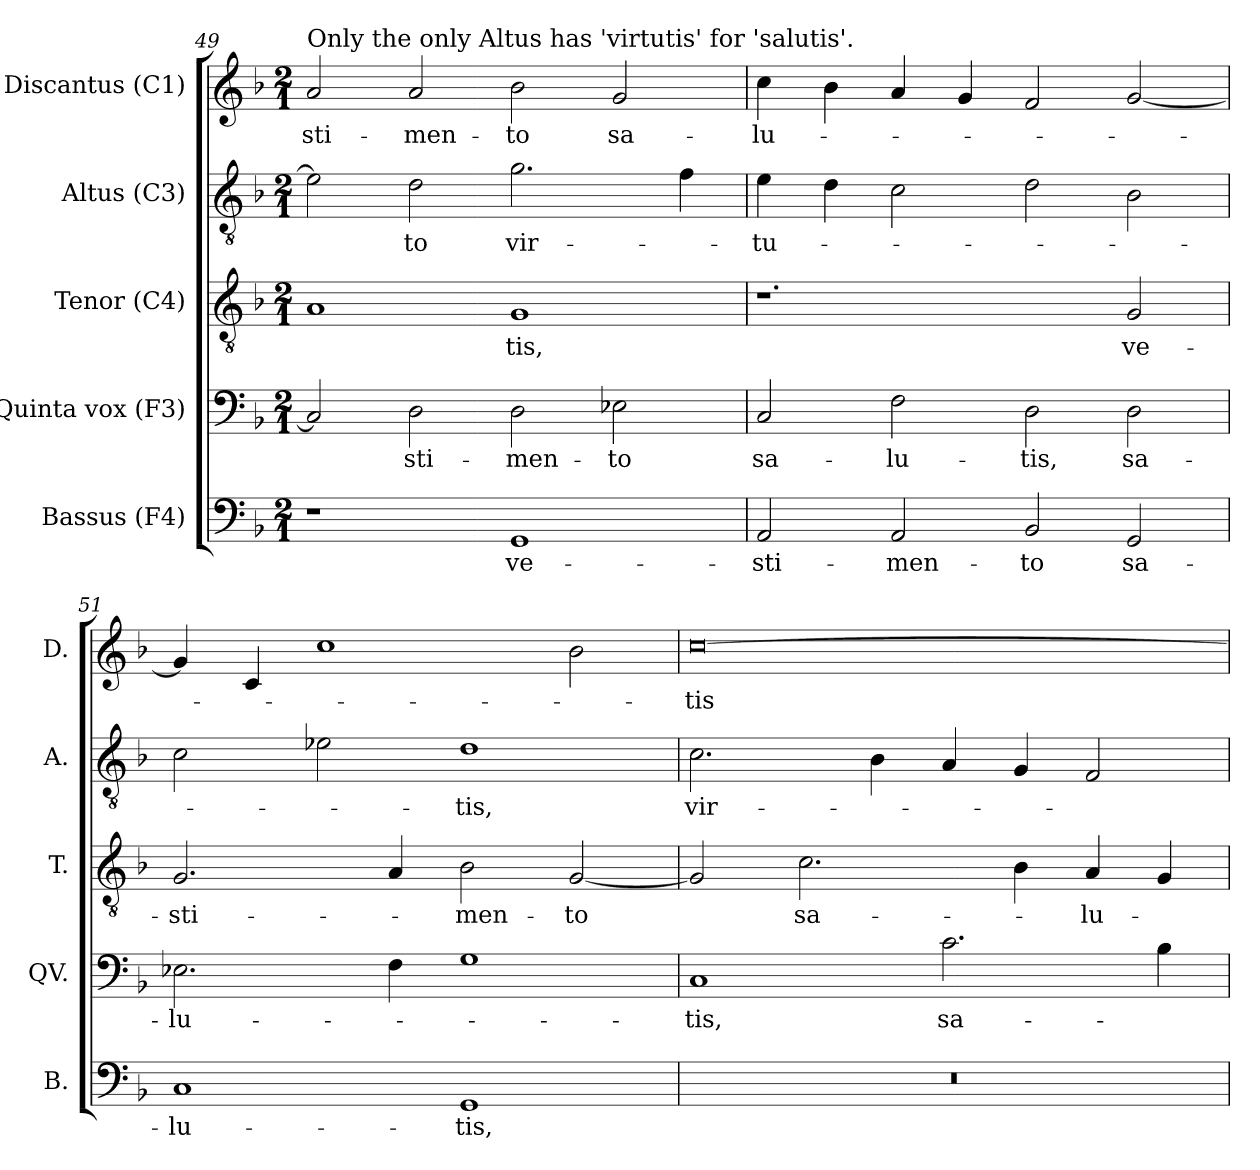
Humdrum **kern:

**kern	**text	**kern	**text	**kern	**text	**kern	**text	**kern	**text
*part5	*part5	*part4	*part4	*part3	*part3	*part2	*part2	*part1	*part1
*staff5	*staff5	*staff4	*staff4	*staff3	*staff3	*staff2	*staff2	*staff1	*staff1
*I"Bassus (F4)	*	*I"Quinta vox (F3)	*	*I"Tenor (C4)	*	*I"Altus (C3)	*	*I"Discantus (C1)	*
*I'B.	*	*I'QV.	*	*I'T.	*	*I'A.	*	*I'D.	*
!!LO:PB:g=z
*clefF4	*	*clefF4	*	*clefGv2	*	*clefGv2	*	*clefG2	*
*	*	*ITrd7c12	*	*ITrd7c12	*	*	*	*	*
*k[b-]	*	*k[b-]	*	*k[b-]	*	*k[b-]	*	*k[b-]	*
*F:	*	*F:	*	*F:	*	*F:	*	*F:	*
*M2/1	*	*M2/1	*	*M2/1	*	*M2/1	*	*M2/1	*
=49	=49	=49	=49	=49	=49	=49	=49	=49	=49
!	!	!	!	!	!	!	!	!LO:TX:a:t=Only the only Altus has 'virtutis' for 'salutis'.	!
!	!	!	!	!	!	!	!	!	!LO:LY:b:color=#000000
1r	.	2CCi/]	.	1AAi	.	2e-i\]	.	2ai/	-sti-
!	!	!	!LO:LY:b:color=#000000	!	!	!	!	!	!
!	!	!	!	!	!	!	!LO:LY:b:color=#000000	!	!
!	!	!	!	!	!	!	!	!	!LO:LY:b:color=#000000
.	.	2DDi\	-sti-	.	.	2di\	-to	2ai/	-men-
!	!LO:LY:b:color=#000000	!	!	!	!	!	!	!	!
!	!	!	!LO:LY:b:color=#000000	!	!	!	!	!	!
!	!	!	!	!	!LO:LY:b:color=#000000	!	!	!	!
!	!	!	!	!	!	!	!LO:LY:b:color=#000000	!	!
!	!	!	!	!	!	!	!	!	!LO:LY:b:color=#000000
1GGi	ve-	2DDi\	-men-	1GGi	-tis,	2.gi\	vir-	2b-i\	-to
!	!	!	!LO:LY:b:color=#000000	!	!	!	!	!	!
!	!	!	!	!	!	!	!	!	!LO:LY:b:color=#000000
.	.	2EE-Xi\	-to	.	.	.	.	2gi/	sa-
.	.	.	.	.	.	4fi\	.	.	.
=50	=50	=50	=50	=50	=50	=50	=50	=50	=50
!	!LO:LY:b:color=#000000	!	!	!	!	!	!	!	!
!	!	!	!LO:LY:b:color=#000000	!	!	!	!	!	!
!	!	!	!	!	!	!	!LO:LY:b:color=#000000	!	!
!	!	!	!	!	!	!	!	!	!LO:LY:b:color=#000000
2AAi/	-sti-	2CCi/	sa-	1.r	.	4ei\	-tu-	4cci\	-lu-
.	.	.	.	.	.	4di\	.	4b-i\	.
!	!LO:LY:b:color=#000000	!	!	!	!	!	!	!	!
!	!	!	!LO:LY:b:color=#000000	!	!	!	!	!	!
2AAi/	-men-	2FFi\	-lu-	.	.	2ci\	.	4ai/	.
.	.	.	.	.	.	.	.	4gi/	.
!	!LO:LY:b:color=#000000	!	!	!	!	!	!	!	!
!	!	!	!LO:LY:b:color=#000000	!	!	!	!	!	!
2BB-i/	-to	2DDi\	-tis,	.	.	2di\	.	2fi/	.
!	!LO:LY:b:color=#000000	!	!	!	!	!	!	!	!
!	!	!	!LO:LY:b:color=#000000	!	!	!	!	!	!
!	!	!	!	!	!LO:LY:b:color=#000000	!	!	!	!
2GGi/	sa-	2DDi\	sa-	2GGi/	ve-	2B-i\	.	[2gi/	.
=51	=51	=51	=51	=51	=51	=51	=51	=51	=51
!	!LO:LY:b:color=#000000	!	!	!	!	!	!	!	!
!	!	!	!LO:LY:b:color=#000000	!	!	!	!	!	!
!	!	!	!	!	!LO:LY:b:color=#000000	!	!	!	!
1Ci	-lu-	2.EE-Xi\	-lu-	2.GGi/	-sti-	2ci\	.	4gi/]	.
.	.	.	.	.	.	.	.	4ci/	.
.	.	.	.	.	.	2e-Xi\	.	1cci	.
.	.	4FFi\	.	4AAi/	.	.	.	.	.
!	!LO:LY:b:color=#000000	!	!	!	!	!	!	!	!
!	!	!	!	!	!LO:LY:b:color=#000000	!	!	!	!
!	!	!	!	!	!	!	!LO:LY:b:color=#000000	!	!
1GGi	-tis,	1GGi	.	2BB-i\	-men-	1di	-tis,	.	.
!	!	!	!	!	!LO:LY:b:color=#000000	!	!	!	!
.	.	.	.	[2GGi/	-to	.	.	2b-i\	.
=52	=52	=52	=52	=52	=52	=52	=52	=52	=52
!LO:N:vis=1	!	!	!	!	!	!	!	!	!
!	!	!	!LO:LY:b:color=#000000	!	!	!	!	!	!
!	!	!	!	!	!	!	!LO:LY:b:color=#000000	!	!
!	!	!	!	!	!	!	!	!	!LO:LY:b:color=#000000
0r	.	1CCi	-tis,	2GGi/]	.	2.ci\	vir-	[0cci	-tis
!	!	!	!	!	!LO:LY:b:color=#000000	!	!	!	!
.	.	.	.	2.Ci\	sa-	.	.	.	.
.	.	.	.	.	.	4B-i\	.	.	.
!	!	!	!LO:LY:b:color=#000000	!	!	!	!	!	!
.	.	2.Ci\	sa-	.	.	4Ai/	.	.	.
.	.	.	.	4BB-i\	.	4Gi/	.	.	.
!	!	!	!	!	!LO:LY:b:color=#000000	!	!	!	!
.	.	.	.	4AAi/	-lu-	2Fi/	.	.	.
.	.	4BB-i\	.	4GGi/	.	.	.	.	.
=	=	=	=	=	=	=	=	=	=
*-	*-	*-	*-	*-	*-	*-	*-	*-	*-
